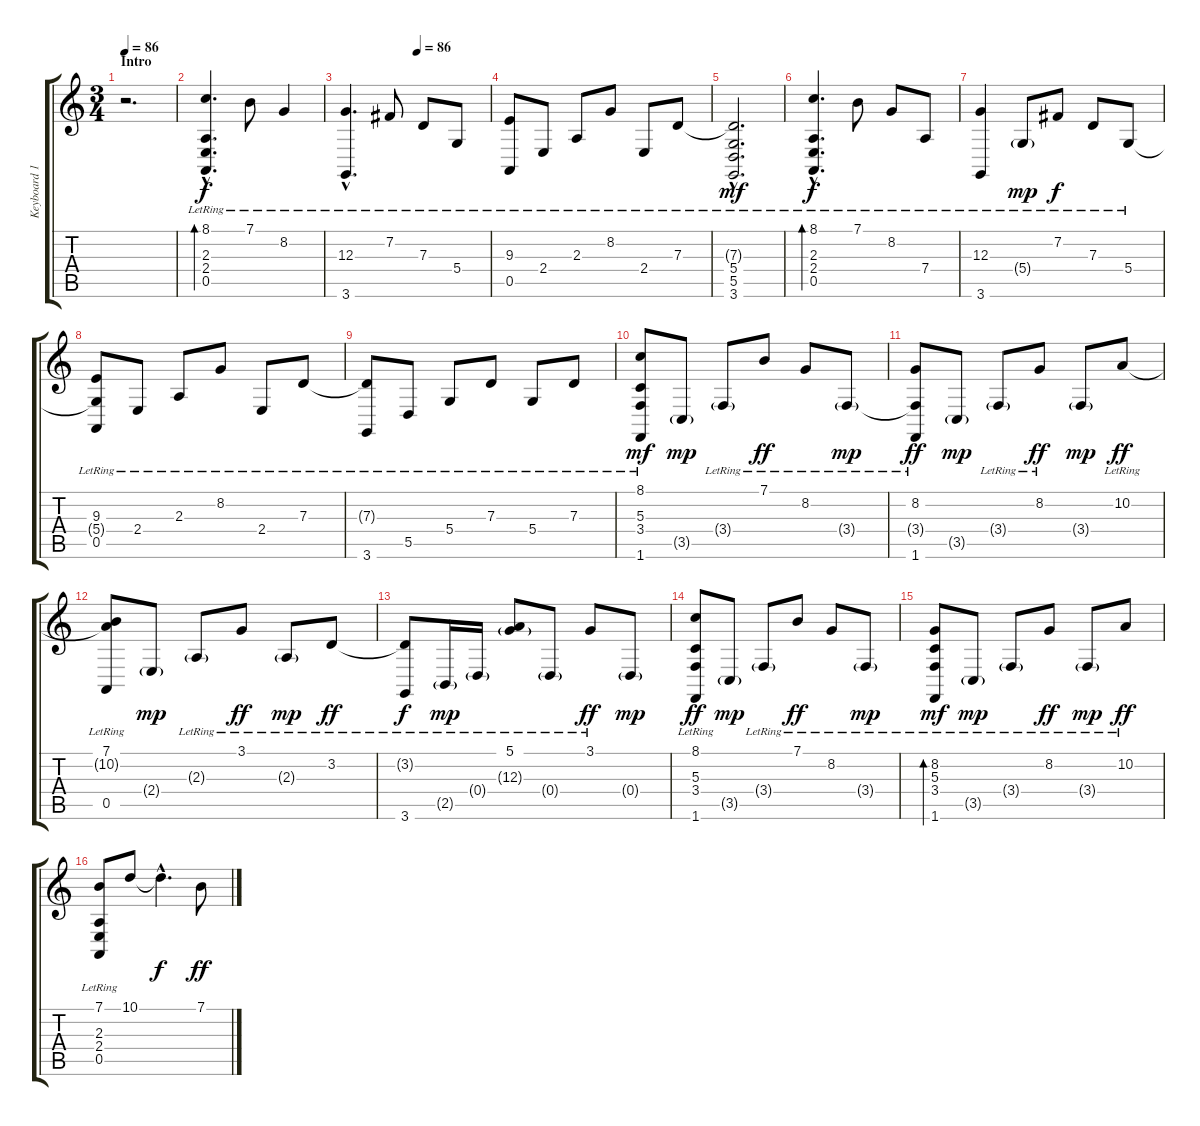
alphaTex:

\track ("Keyboard 1 (Piano)" "Keyboard 1") {instrument acousticgrandpiano}
\staff {score tabs}
\tuning (E4 B3 G3 D3 A2 E2) {hide}
\ts (3 4)
\section ("" "Intro")
\tempo 86
\tempo 78
\tempo 86
\clef g2
\ks c
r.2{d dy f instrument acousticgrandpiano} |
(8.1{hac lr} 2.3{hac lr} 2.4{hac lr} 0.5{hac lr}).4{d bd 240} 7.1{lr}.8 8.2{lr}.4 |
\tempo (86 0.5)
(12.3{hac lr} 3.6{hac lr}).4{d} 7.2{lr}.8 7.3{lr}.8 5.4{lr}.8 |
(9.3{lr} 0.5{lr}).8 2.4{lr}.8 2.3{lr}.8 8.2{lr}.8 2.4{lr}.8 7.3{lr}.8 |
(7.3{hac t} 5.4{hac lr} 5.5{hac lr} 3.6{hac lr}).2{d dy mf} |
(8.1{hac lr} 2.3{hac lr} 2.4{hac lr} 0.5{hac lr}).4{d bd 240 dy f} 7.1{lr}.8 8.2{lr}.8 7.4{lr}.8 |
(12.3{lr} 3.6{lr}).4 5.4{g lr}.8{dy mp} 7.2{lr}.8{dy f} 7.3{lr}.8 5.4{lr}.8 |
(9.3 5.4{t} 0.5{lr}).8 2.4{lr}.8 2.3{lr}.8 8.2{lr}.8 2.4{lr}.8 7.3{lr}.8 |
(7.3{t} 3.6{lr}).8 5.5{lr}.8 5.4{lr}.8 7.3{lr}.8 5.4{lr}.8 7.3{lr}.8 |
(8.1{lr} 5.3{lr} 3.4{lr} 1.6{lr}).8{dy mf} 3.5{g}.8{dy mp} 3.4{g lr}.8 7.1{lr}.8{dy ff} 8.2{lr}.8 3.4{g lr}.8{dy mp} |
(8.2{lr} 3.4{t} 1.6{lr}).8{dy ff} 3.5{g}.8{dy mp} 3.4{g lr}.8 8.2{lr}.8{dy ff} 3.4{g}.8{dy mp} 10.2{lr}.8{dy ff} |
(7.1{lr} 10.2{t} 0.5{lr}).8 2.4{g}.8{dy mp} 2.3{g lr}.8 3.1{lr}.8{dy ff} 2.3{g lr}.8{dy mp} 3.2{lr}.8{dy ff} |
(3.2{t} 3.6{lr}).8{dy f} 2.5{g lr}.16{dy mp} 0.4{g lr}.16 (5.1{lr} 12.3{g}).8 0.4{g lr}.8 3.1{lr}.8{dy ff} 0.4{g}.8{dy mp} |
(8.1{lr} 5.3{lr} 3.4{lr} 1.6{lr}).8{dy ff} 3.5{g}.8{dy mp} 3.4{g lr}.8 7.1{lr}.8{dy ff} 8.2{lr}.8 3.4{g lr}.8{dy mp} |
(8.2{lr} 5.3{lr} 3.4{lr} 1.6{lr}).8{bd 120 dy mf} 3.5{g lr}.8{dy mp} 3.4{g lr}.8 8.2{lr}.8{dy ff} 3.4{g lr}.8{dy mp} 10.2{lr}.8{dy ff} |
(7.1 2.3{lr} 2.4{lr} 0.5{lr}).8 10.1.8 10.1{hac t}.4{d dy f} 7.1.8{dy ff}
